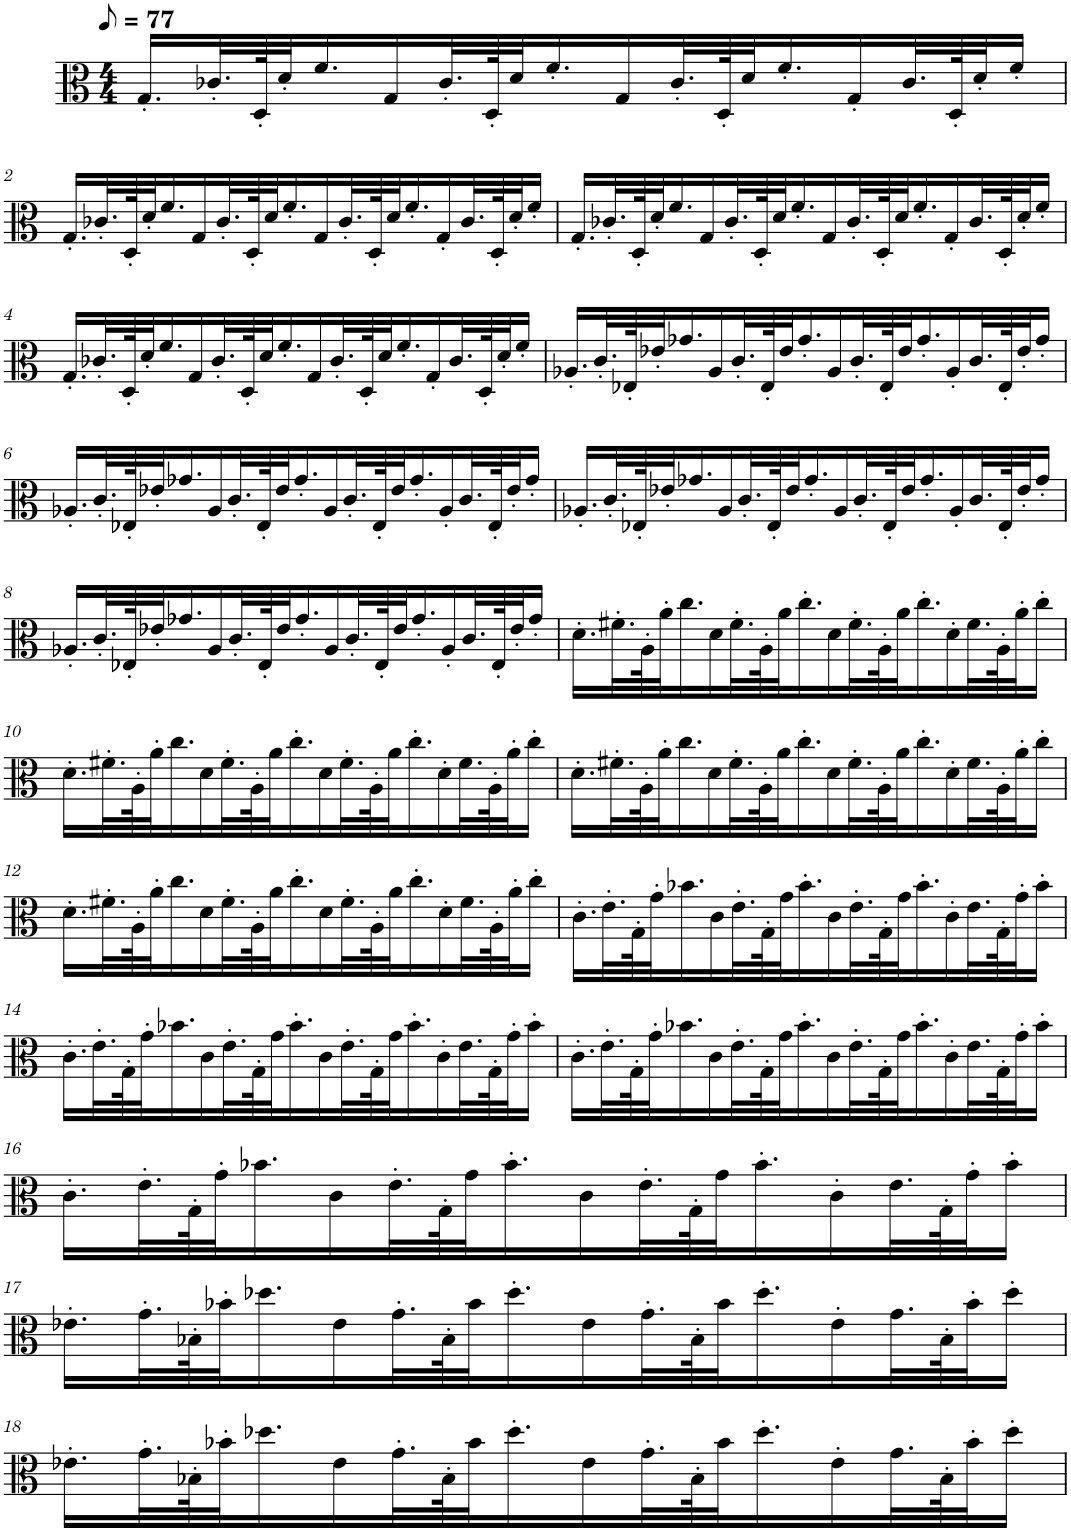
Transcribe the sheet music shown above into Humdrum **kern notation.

**kern
*part1
*staff1
*I"Viola
*I'Vla.
*clefC3
*k[]
*M4/4
*MM39
=1
16.G'/LL
32.c-X'/L
64D'/K
32d'/J
16.f/
16G/
32.c-'/L
64D'/K
32d/J
16.f'/
16G/
32.c-'/L
64D'/K
32d/J
16.f'/
16G'/
32.c-/L
64D'/K
32d'/J
16f'/JJ
!!LO:LB:g=z
=2
16.G'/LL
32.c-X'/L
64D'/K
32d'/J
16.f/
16G/
32.c-'/L
64D'/K
32d/J
16.f'/
16G/
32.c-'/L
64D'/K
32d/J
16.f'/
16G'/
32.c-/L
64D'/K
32d'/J
16f'/JJ
=3
16.G'/LL
32.c-X'/L
64D'/K
32d'/J
16.f/
16G/
32.c-'/L
64D'/K
32d/J
16.f'/
16G/
32.c-'/L
64D'/K
32d/J
16.f'/
16G'/
32.c-/L
64D'/K
32d'/J
16f'/JJ
!!LO:LB:g=z
=4
16.G'/LL
32.c-X'/L
64D'/K
32d'/J
16.f/
16G/
32.c-'/L
64D'/K
32d/J
16.f'/
16G/
32.c-'/L
64D'/K
32d/J
16.f'/
16G'/
32.c-/L
64D'/K
32d'/J
16f'/JJ
=5
16.A-X'/LL
32.c'/L
64E-X'/K
32e-X'/J
16.g-X/
16A-/
32.c'/L
64E-'/K
32e-/J
16.g-'/
16A-/
32.c'/L
64E-'/K
32e-/J
16.g-'/
16A-'/
32.c/L
64E-'/K
32e-'/J
16g-'/JJ
!!LO:LB:g=z
=6
16.A-X'/LL
32.c'/L
64E-X'/K
32e-X'/J
16.g-X/
16A-/
32.c'/L
64E-'/K
32e-/J
16.g-'/
16A-/
32.c'/L
64E-'/K
32e-/J
16.g-'/
16A-'/
32.c/L
64E-'/K
32e-'/J
16g-'/JJ
=7
16.A-X'/LL
32.c'/L
64E-X'/K
32e-X'/J
16.g-X/
16A-/
32.c'/L
64E-'/K
32e-/J
16.g-'/
16A-/
32.c'/L
64E-'/K
32e-/J
16.g-'/
16A-'/
32.c/L
64E-'/K
32e-'/J
16g-'/JJ
!!LO:LB:g=z
=8
16.A-X'/LL
32.c'/L
64E-X'/K
32e-X'/J
16.g-X/
16A-/
32.c'/L
64E-'/K
32e-/J
16.g-'/
16A-/
32.c'/L
64E-'/K
32e-/J
16.g-'/
16A-'/
32.c/L
64E-'/K
32e-'/J
16g-'/JJ
=9
16.d'\LL
32.f#X'\L
64A'\K
32a'\J
16.cc\
16d\
32.f#'\L
64A'\K
32a\J
16.cc'\
16d\
32.f#'\L
64A'\K
32a\J
16.cc'\
16d'\
32.f#\L
64A'\K
32a'\J
16cc'\JJ
!!LO:LB:g=z
=10
16.d'\LL
32.f#X'\L
64A'\K
32a'\J
16.cc\
16d\
32.f#'\L
64A'\K
32a\J
16.cc'\
16d\
32.f#'\L
64A'\K
32a\J
16.cc'\
16d'\
32.f#\L
64A'\K
32a'\J
16cc'\JJ
=11
16.d'\LL
32.f#X'\L
64A'\K
32a'\J
16.cc\
16d\
32.f#'\L
64A'\K
32a\J
16.cc'\
16d\
32.f#'\L
64A'\K
32a\J
16.cc'\
16d'\
32.f#\L
64A'\K
32a'\J
16cc'\JJ
!!LO:LB:g=z
=12
16.d'\LL
32.f#X'\L
64A'\K
32a'\J
16.cc\
16d\
32.f#'\L
64A'\K
32a\J
16.cc'\
16d\
32.f#'\L
64A'\K
32a\J
16.cc'\
16d'\
32.f#\L
64A'\K
32a'\J
16cc'\JJ
=13
16.c'\LL
32.e'\L
64G'\K
32g'\J
16.b-X\
16c\
32.e'\L
64G'\K
32g\J
16.b-'\
16c\
32.e'\L
64G'\K
32g\J
16.b-'\
16c'\
32.e\L
64G'\K
32g'\J
16b-'\JJ
!!LO:LB:g=z
=14
16.c'\LL
32.e'\L
64G'\K
32g'\J
16.b-X\
16c\
32.e'\L
64G'\K
32g\J
16.b-'\
16c\
32.e'\L
64G'\K
32g\J
16.b-'\
16c'\
32.e\L
64G'\K
32g'\J
16b-'\JJ
=15
16.c'\LL
32.e'\L
64G'\K
32g'\J
16.b-X\
16c\
32.e'\L
64G'\K
32g\J
16.b-'\
16c\
32.e'\L
64G'\K
32g\J
16.b-'\
16c'\
32.e\L
64G'\K
32g'\J
16b-'\JJ
!!LO:LB:g=z
=16
16.c'\LL
32.e'\L
64G'\K
32g'\J
16.b-X\
16c\
32.e'\L
64G'\K
32g\J
16.b-'\
16c\
32.e'\L
64G'\K
32g\J
16.b-'\
16c'\
32.e\L
64G'\K
32g'\J
16b-'\JJ
!!LO:LB:g=z
=17
16.e-X'\LL
32.g'\L
64B-X'\K
32b-X'\J
16.dd-X\
16e-\
32.g'\L
64B-'\K
32b-\J
16.dd-'\
16e-\
32.g'\L
64B-'\K
32b-\J
16.dd-'\
16e-'\
32.g\L
64B-'\K
32b-'\J
16dd-'\JJ
!!LO:LB:g=z
=18
16.e-X'\LL
32.g'\L
64B-X'\K
32b-X'\J
16.dd-X\
16e-\
32.g'\L
64B-'\K
32b-\J
16.dd-'\
16e-\
32.g'\L
64B-'\K
32b-\J
16.dd-'\
16e-'\
32.g\L
64B-'\K
32b-'\J
16dd-'\JJ
=
*-
